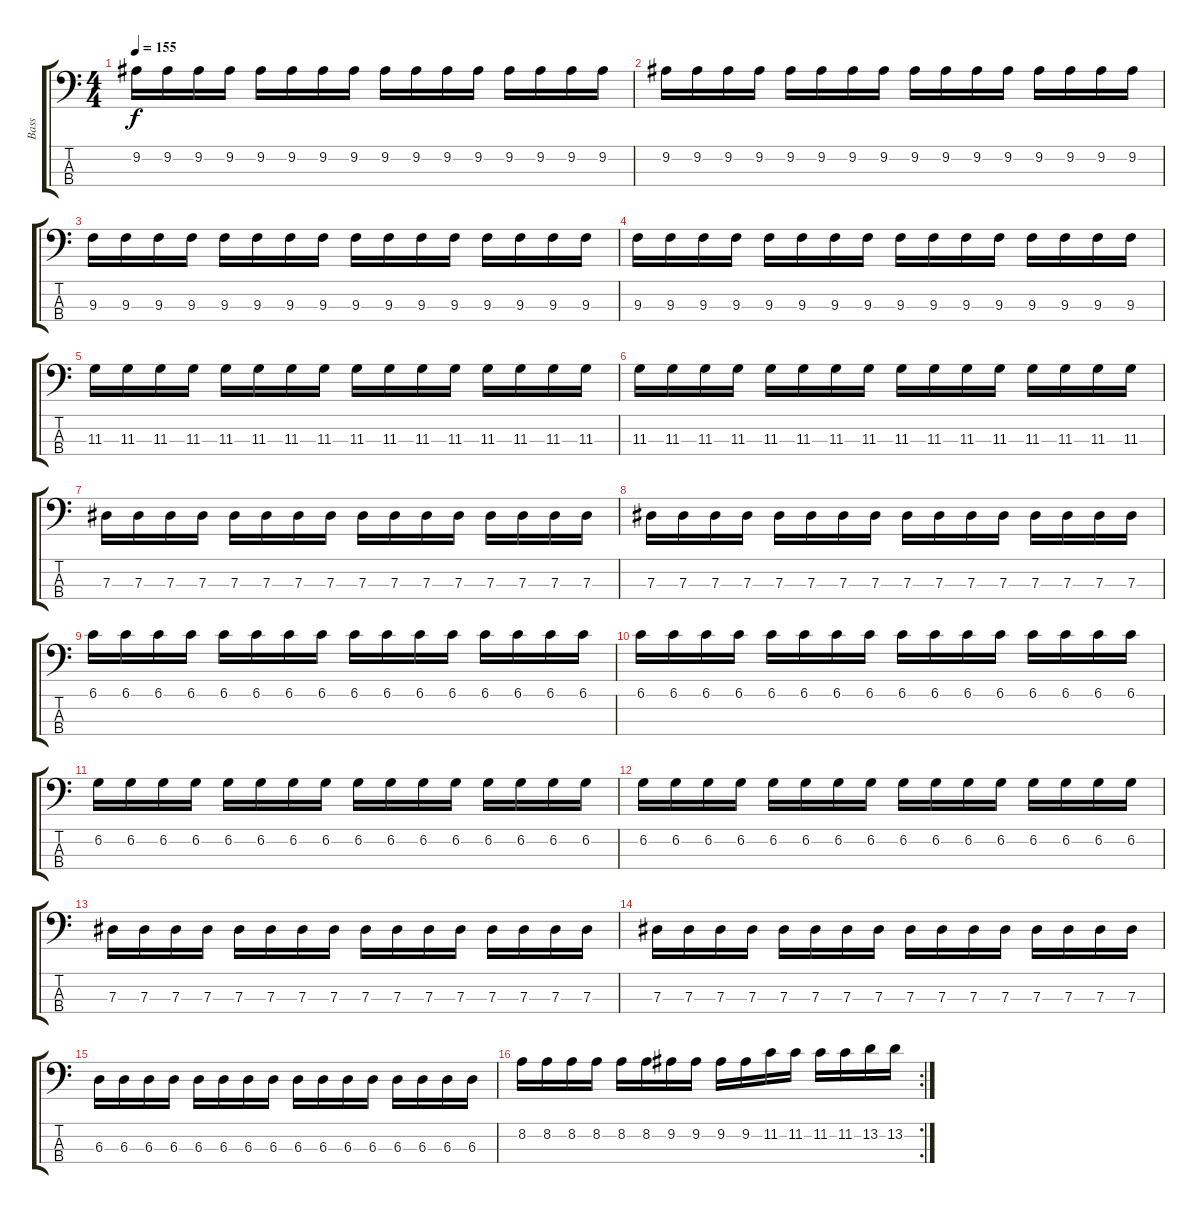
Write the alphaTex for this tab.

\track ("Bass" "Bass") {instrument acousticbass}
\staff {score tabs}
\tuning (Gb2 Db2 Ab1 Eb1) {hide}
\ts (4 4)
\tempo 155
\clef f4
\ks c
9.2.16{dy f} 9.2.16 9.2.16 9.2.16 9.2.16 9.2.16 9.2.16 9.2.16 9.2.16 9.2.16 9.2.16 9.2.16 9.2.16 9.2.16 9.2.16 9.2.16 |
9.2.16 9.2.16 9.2.16 9.2.16 9.2.16 9.2.16 9.2.16 9.2.16 9.2.16 9.2.16 9.2.16 9.2.16 9.2.16 9.2.16 9.2.16 9.2.16 |
9.3.16 9.3.16 9.3.16 9.3.16 9.3.16 9.3.16 9.3.16 9.3.16 9.3.16 9.3.16 9.3.16 9.3.16 9.3.16 9.3.16 9.3.16 9.3.16 |
9.3.16 9.3.16 9.3.16 9.3.16 9.3.16 9.3.16 9.3.16 9.3.16 9.3.16 9.3.16 9.3.16 9.3.16 9.3.16 9.3.16 9.3.16 9.3.16 |
11.3.16 11.3.16 11.3.16 11.3.16 11.3.16 11.3.16 11.3.16 11.3.16 11.3.16 11.3.16 11.3.16 11.3.16 11.3.16 11.3.16 11.3.16 11.3.16 |
11.3.16 11.3.16 11.3.16 11.3.16 11.3.16 11.3.16 11.3.16 11.3.16 11.3.16 11.3.16 11.3.16 11.3.16 11.3.16 11.3.16 11.3.16 11.3.16 |
7.3.16 7.3.16 7.3.16 7.3.16 7.3.16 7.3.16 7.3.16 7.3.16 7.3.16 7.3.16 7.3.16 7.3.16 7.3.16 7.3.16 7.3.16 7.3.16 |
7.3.16 7.3.16 7.3.16 7.3.16 7.3.16 7.3.16 7.3.16 7.3.16 7.3.16 7.3.16 7.3.16 7.3.16 7.3.16 7.3.16 7.3.16 7.3.16 |
6.1.16 6.1.16 6.1.16 6.1.16 6.1.16 6.1.16 6.1.16 6.1.16 6.1.16 6.1.16 6.1.16 6.1.16 6.1.16 6.1.16 6.1.16 6.1.16 |
6.1.16 6.1.16 6.1.16 6.1.16 6.1.16 6.1.16 6.1.16 6.1.16 6.1.16 6.1.16 6.1.16 6.1.16 6.1.16 6.1.16 6.1.16 6.1.16 |
6.2.16 6.2.16 6.2.16 6.2.16 6.2.16 6.2.16 6.2.16 6.2.16 6.2.16 6.2.16 6.2.16 6.2.16 6.2.16 6.2.16 6.2.16 6.2.16 |
6.2.16 6.2.16 6.2.16 6.2.16 6.2.16 6.2.16 6.2.16 6.2.16 6.2.16 6.2.16 6.2.16 6.2.16 6.2.16 6.2.16 6.2.16 6.2.16 |
7.3.16 7.3.16 7.3.16 7.3.16 7.3.16 7.3.16 7.3.16 7.3.16 7.3.16 7.3.16 7.3.16 7.3.16 7.3.16 7.3.16 7.3.16 7.3.16 |
7.3.16 7.3.16 7.3.16 7.3.16 7.3.16 7.3.16 7.3.16 7.3.16 7.3.16 7.3.16 7.3.16 7.3.16 7.3.16 7.3.16 7.3.16 7.3.16 |
6.3.16 6.3.16 6.3.16 6.3.16 6.3.16 6.3.16 6.3.16 6.3.16 6.3.16 6.3.16 6.3.16 6.3.16 6.3.16 6.3.16 6.3.16 6.3.16 |
\rc 2
8.2.16 8.2.16 8.2.16 8.2.16 8.2.16 8.2.16 9.2.16 9.2.16 9.2.16 9.2.16 11.2.16 11.2.16 11.2.16 11.2.16 13.2.16 13.2.16
